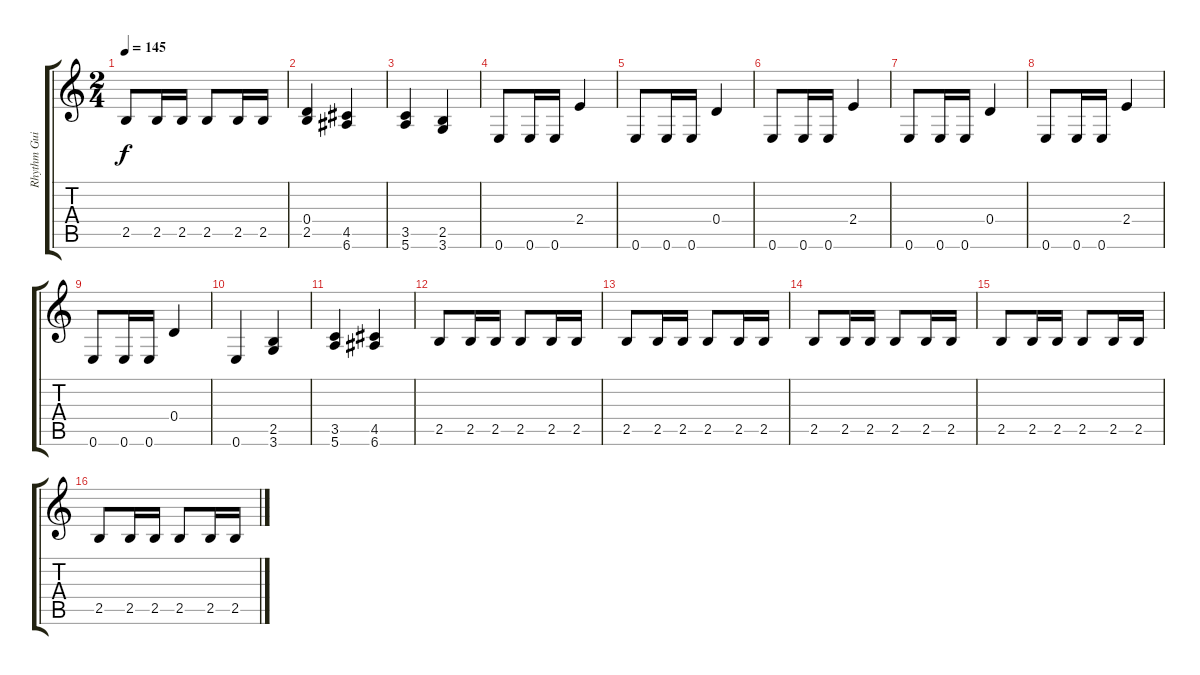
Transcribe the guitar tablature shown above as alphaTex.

\track ("Rhythm Guitar" "Rhythm Gui") {instrument distortionguitar}
\staff {score tabs}
\tuning (E4 B3 G3 D3 A2 E2) {hide}
\ts (2 4)
\tempo 145
\clef g2
\ks c
2.5.8{dy f} 2.5.16 2.5.16 2.5.8 2.5.16 2.5.16 |
(0.4 2.5).4 (4.5 6.6).4 |
(3.5 5.6).4 (2.5 3.6).4 |
0.6.8 0.6.16 0.6.16 2.4.4 |
0.6.8 0.6.16 0.6.16 0.4.4 |
0.6.8 0.6.16 0.6.16 2.4.4 |
0.6.8 0.6.16 0.6.16 0.4.4 |
0.6.8 0.6.16 0.6.16 2.4.4 |
0.6.8 0.6.16 0.6.16 0.4.4 |
0.6.4 (2.5 3.6).4 |
(3.5 5.6).4 (4.5 6.6).4 |
2.5.8 2.5.16 2.5.16 2.5.8 2.5.16 2.5.16 |
2.5.8 2.5.16 2.5.16 2.5.8 2.5.16 2.5.16 |
2.5.8 2.5.16 2.5.16 2.5.8 2.5.16 2.5.16 |
2.5.8 2.5.16 2.5.16 2.5.8 2.5.16 2.5.16 |
2.5.8 2.5.16 2.5.16 2.5.8 2.5.16 2.5.16
